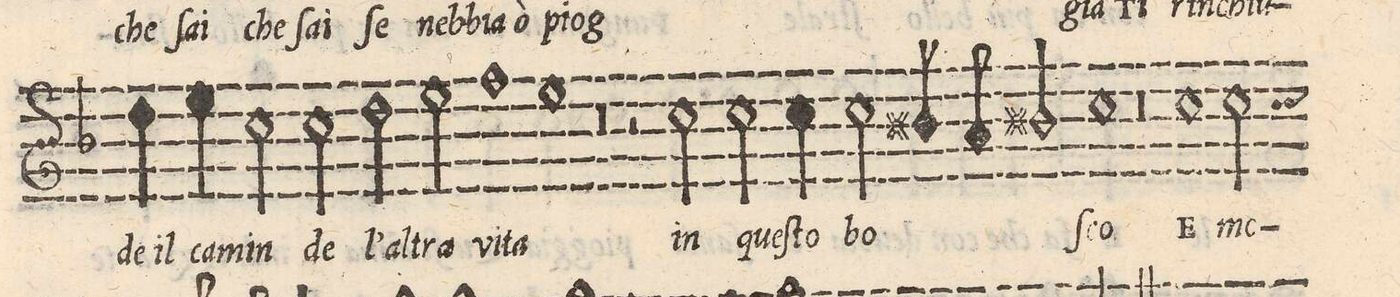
**kern	**text
*I"CANTO	*
*clefG2	*
*k[b-]	*
*met(c)	*
*M2/1	*
4dd\	-de_il
4ee\	ca-
=28-	=28-
2cc\	-min
2cc\	de
2dd\	l'al-
2ee\	-tra
=29-	=29-
1ff\	vi-
1ee\	-ta
=30-	=30-
0r	.
=31-	=31-
2r	.
2cc\	in
2cc\	queſ-
4cc\	-to
2cc\	bo-
=32-	=32-
8bn/	.
8a/	.
2bn/	.
1cc\	-ſco
=33-	=33-
0r	.
=34-	=34-
1cc\	E
*-	*-
